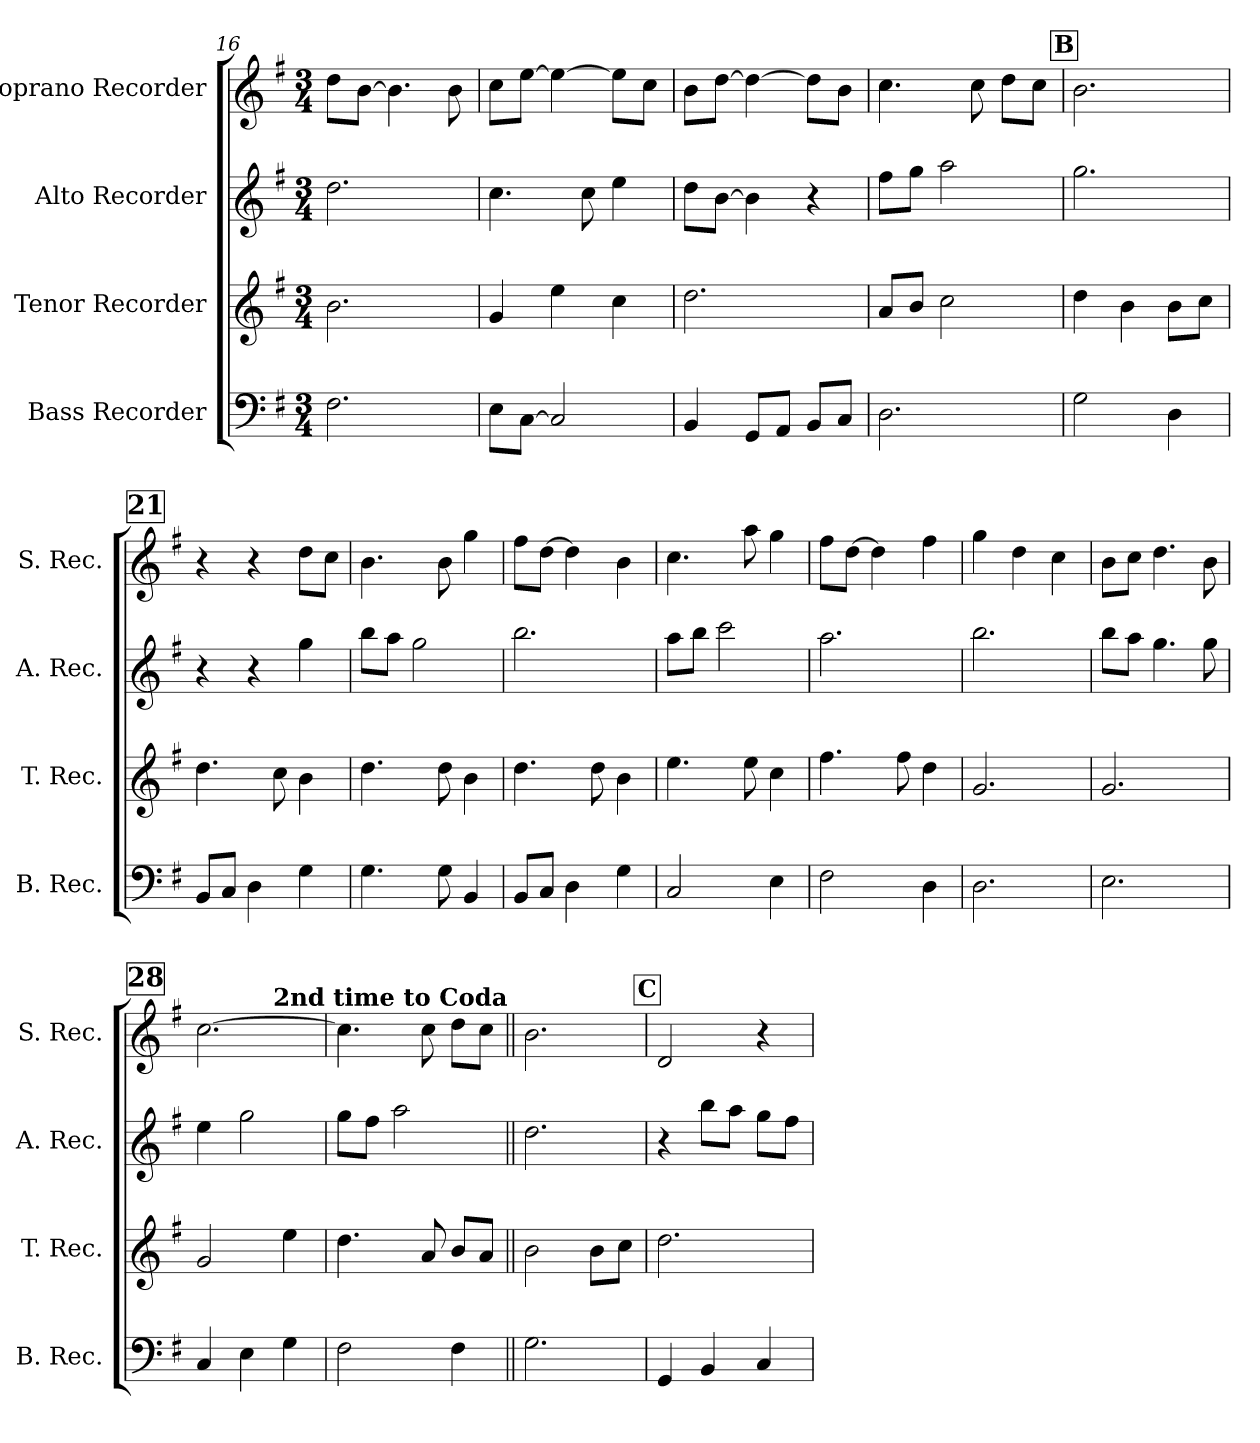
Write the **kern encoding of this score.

**kern	**kern	**kern	**kern
*part4	*part3	*part2	*part1
*staff4	*staff3	*staff2	*staff1
*I"Bass Recorder	*I"Tenor Recorder	*I"Alto Recorder	*I"Soprano Recorder
*I'B. Rec.	*I'T. Rec.	*I'A. Rec.	*I'S. Rec.
*clefF4	*clefG2	*clefG2	*clefG2
*ITrd-7c-12	*	*	*ITrd-7c-12
*k[f#]	*k[f#]	*k[f#]	*k[f#]
*G:	*G:	*G:	*G:
*M3/4	*M3/4	*M3/4	*M3/4
=16	=16	=16	=16
2.f#\	2.b\	2.dd\	8ddd\L
.	.	.	[8bb\J
.	.	.	4.bb\]
.	.	.	8bb\
=17	=17	=17	=17
8e\L	4g/	4.cc\	8ccc\L
[8c\J	.	.	[8eee\J
2c/]	4ee\	.	4eee\_
.	.	8cc\	.
.	4cc\	4ee\	8eee\L]
.	.	.	8ccc\J
=18	=18	=18	=18
4B/	2.dd\	8dd\L	8bb\L
.	.	[8b\J	[8ddd\J
8G/L	.	4b\]	4ddd\_
8A/J	.	.	.
8B/L	.	4r	8ddd\L]
8c/J	.	.	8bb\J
=19	=19	=19	=19
2.d\	8a/L	8ff#\L	4.ccc\
.	8b/J	8gg\J	.
.	2cc\	2aa\	.
.	.	.	8ccc\
.	.	.	8ddd\L
.	.	.	8ccc\J
!!LO:REH:place=s1:a:B:fs=9:t=B
=20	=20	=20	=20
2g\	4dd\	2.gg\	2.bb\
.	4b\	.	.
4d\	8b\L	.	.
.	8cc\J	.	.
!!LO:PB:g=z
!!LO:REH:place=s1:a:t=21
=21	=21	=21	=21
8B/L	4.dd\	4r	4r
8c/J	.	.	.
4d\	.	4r	4r
.	8cc\	.	.
4g\	4b\	4gg\	8ddd\L
.	.	.	8ccc\J
=22	=22	=22	=22
4.g\	4.dd\	8bb\L	4.bb\
.	.	8aa\J	.
.	.	2gg\	.
8g\	8dd\	.	8bb\
4B/	4b\	.	4ggg\
=23	=23	=23	=23
8B/L	4.dd\	2.bb\	8fff#\L
8c/J	.	.	[8ddd\J
4d\	.	.	4ddd\]
.	8dd\	.	.
4g\	4b\	.	4bb\
=24	=24	=24	=24
2c/	4.ee\	8aa\L	4.ccc\
.	.	8bb\J	.
.	.	2ccc\	.
.	8ee\	.	8aaa\
4e\	4cc\	.	4ggg\
=25	=25	=25	=25
2f#\	4.ff#\	2.aa\	8fff#\L
.	.	.	[8ddd\J
.	.	.	4ddd\]
.	8ff#\	.	.
4d\	4dd\	.	4fff#\
=26	=26	=26	=26
2.d\	2.g/	2.bb\	4ggg\
.	.	.	4ddd\
.	.	.	4ccc\
=27	=27	=27	=27
2.e\	2.g/	8bb\L	8bb\L
.	.	8aa\J	8ccc\J
.	.	4.gg\	4.ddd\
.	.	8gg\	8bb\
!!LO:LB:g=z
!!LO:REH:place=s1:a:t=28
=28	=28	=28	=28
4c/	2g/	4ee\	[2.ccc\
4e\	.	2gg\	.
4g\	4ee\	.	.
=29	=29	=29	=29
2f#\	4.dd\	8gg\L	4.ccc\]
.	.	8ff#\J	.
.	.	2aa\	.
.	8a/	.	8ccc\
4f#\	8b/L	.	8ddd\L
.	8a/J	.	8ccc\J
!	!	!	!LO:TX:a:B:rj:t=2nd time to Coda
=30||	=30||	=30||	=30||
2.g\	2b\	2.dd\	2.bb\
.	8b\L	.	.
.	8cc\J	.	.
!!LO:REH:place=s1:a:B:fs=9:t=C
=31	=31	=31	=31
4G/	2.dd\	4r	2dd/
4B/	.	8bb\L	.
.	.	8aa\J	.
4c/	.	8gg\L	4r
.	.	8ff#\J	.
=	=	=	=
*-	*-	*-	*-
